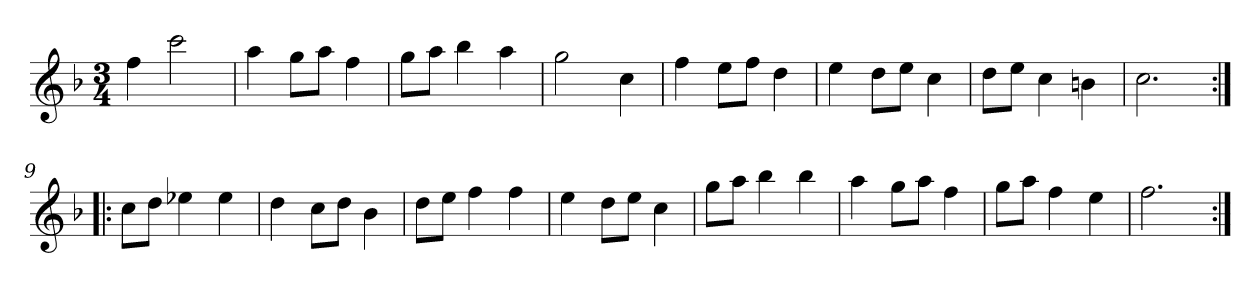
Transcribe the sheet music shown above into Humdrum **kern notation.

**kern
*part1
*staff1
*clefG2
*k[b-]
*F:
*M3/4
*MM120
=1
4ff
2ccc
=2
4aa
8gg\L
8aa\J
4ff
=3
8gg\L
8aa\J
4bb-
4aa
=4
2gg
4cc
=5
4ff
8ee\L
8ff\J
4dd
=6
4ee
8dd\L
8ee\J
4cc
=7
8dd\L
8ee\J
4cc
4bn
=8
2.cc
=9:|!|:
8cc\L
8dd\J
4ee-X
4ee-
=10
4dd
8cc\L
8dd\J
4b-
=11
8dd\L
8ee\J
4ff
4ff
=12
4ee
8dd\L
8ee\J
4cc
=13
8gg\L
8aa\J
4bb-
4bb-
=14
4aa
8gg\L
8aa\J
4ff
=15
8gg\L
8aa\J
4ff
4ee
=16
2.ff
=:|!
*-
